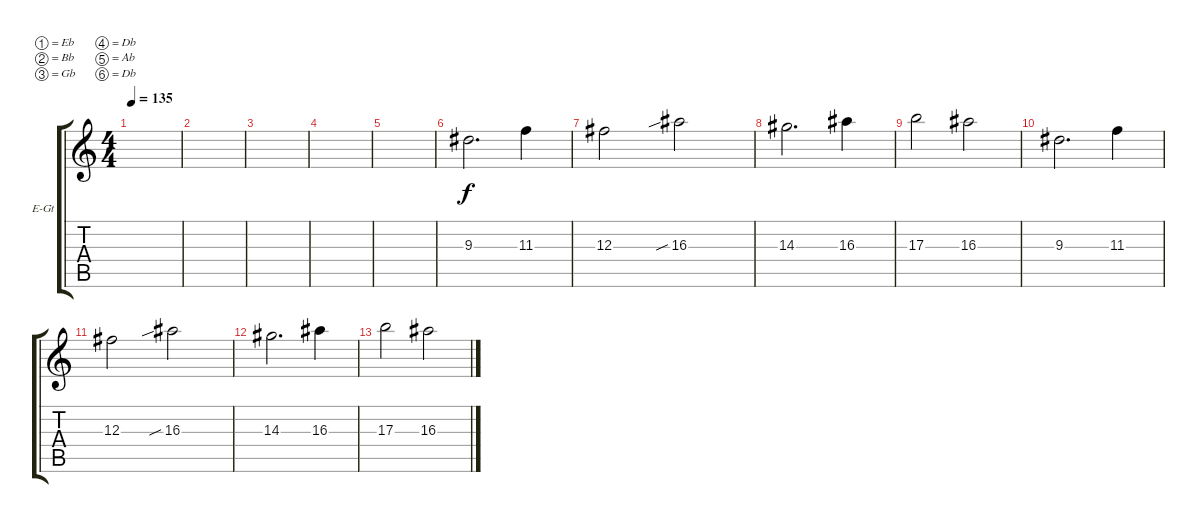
\bracketExtendMode groupsimilarinstruments
\firstSystemTrackNameOrientation horizontal
\otherSystemsTrackNameOrientation horizontal
\track ("Electric Guitar" "E-Gt") {instrument distortionguitar}
\staff {score tabs}
\tuning (Eb4 Bb3 Gb3 Db3 Ab2 Db2)
\ts (4 4)
\tempo 135
\clef g2
\scale
0.333333
\ks c
|
\scale
0.333333 |
\scale
0.333333 |
\scale
0.333333 |
\scale
0.333333 |
\scale
0.333333 9.3.2{d} 11.3.4 |
\scale
0.333333 12.3.2 16.3{sib}.2 |
\scale
0.333333 14.3.2{d} 16.3.4 |
\scale
0.333333 17.3.2 16.3.2 |
\scale
0.333333 9.3.2{d} 11.3.4 |
\scale
0.333333 12.3.2 16.3{sib}.2 |
\scale
0.333333 14.3.2{d} 16.3.4 |
\scale
0.333333 17.3.2 16.3.2 |
\scale
0.333333 |
\scale
0.333333 |
\scale
0.333333
